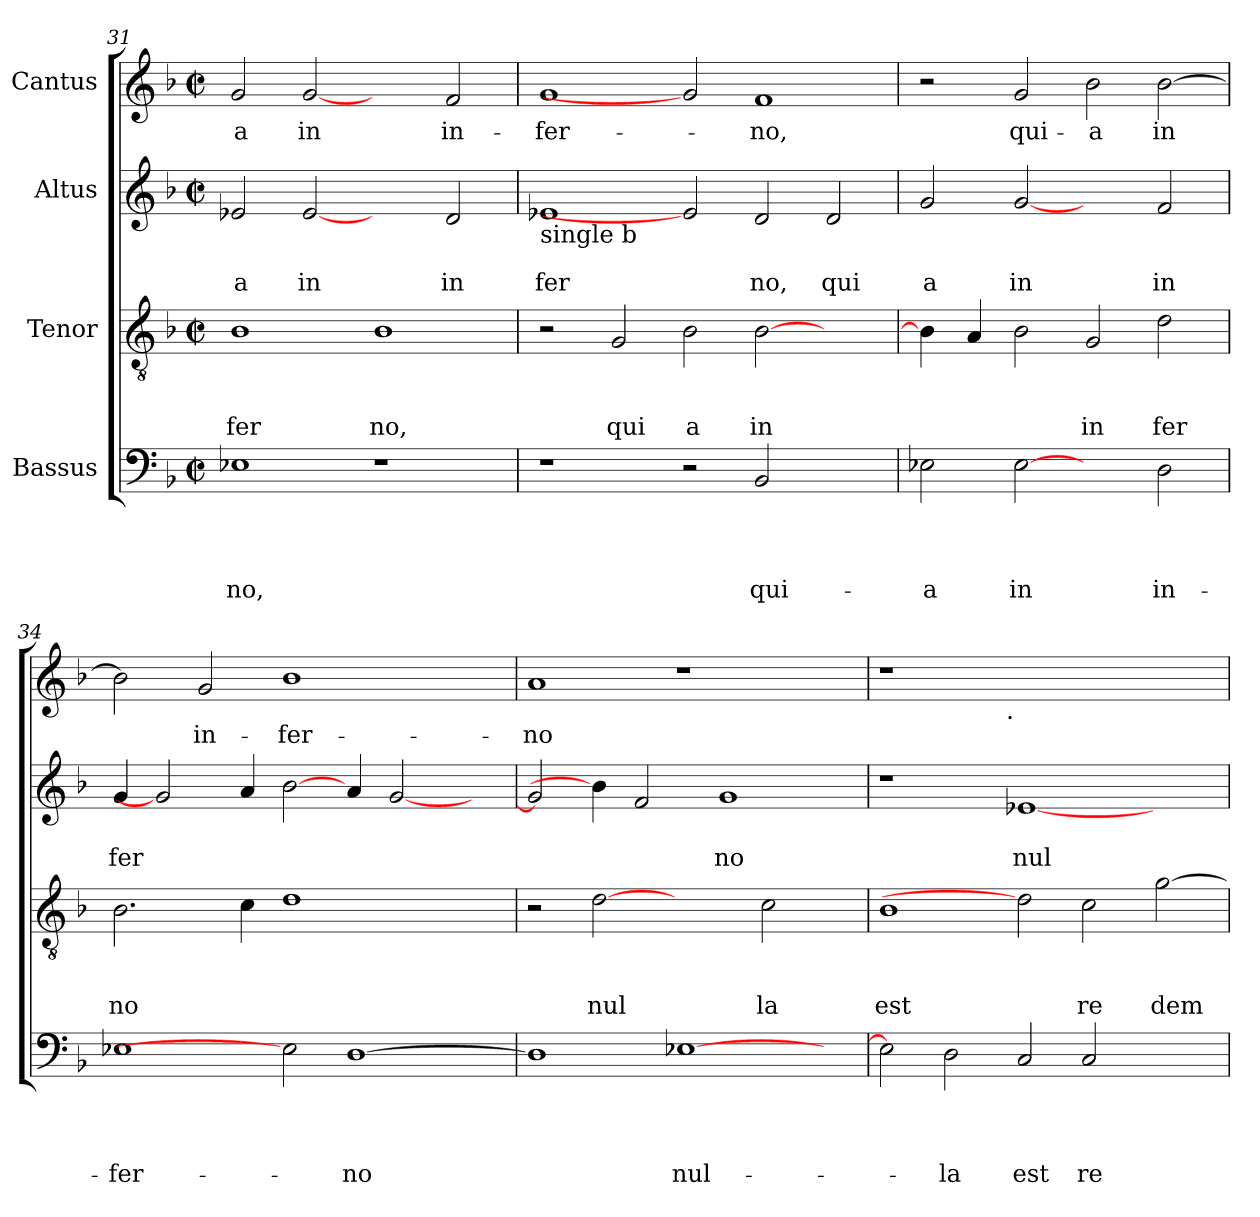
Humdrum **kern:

**kern	**text	**text	**text	**text	**kern	**text	**text	**text	**kern	**text	**text	**kern	**text
*part4	*part4	*part4	*part4	*part4	*part3	*part3	*part3	*part3	*part2	*part2	*part2	*part1	*part1
*staff4	*staff4	*staff4	*staff4	*staff4	*staff3	*staff3	*staff3	*staff3	*staff2	*staff2	*staff2	*staff1	*staff1
*I"Bassus	*	*	*	*	*I"Tenor	*	*	*	*I"Altus	*	*	*I"Cantus	*
!!LO:PB:g=z
*clefF4	*	*	*	*	*clefGv2	*	*	*	*clefG2	*	*	*clefG2	*
*k[b-]	*	*	*	*	*k[b-]	*	*	*	*k[b-]	*	*	*k[b-]	*
*F:	*	*	*	*	*F:	*	*	*	*F:	*	*	*F:	*
*M2/2	*	*	*	*	*M2/2	*	*	*	*M2/2	*	*	*M2/2	*
*met(c|)	*	*	*	*	*met(c|)	*	*	*	*met(c|)	*	*	*met(c|)	*
=31	=31	=31	=31	=31	=31	=31	=31	=31	=31	=31	=31	=31	=31
!	!	!	!	!LO:LY:b	!	!	!	!LO:LY:b	!	!	!LO:LY:b	!	!LO:LY:b
1E-X	.	.	.	no,	1B-	.	.	-fer	2e-X/	.	a	2g/	-a
!	!	!	!	!	!	!	!	!	!	!	!LO:LY:b	!	!LO:LY:b
.	.	.	.	.	.	.	.	.	[2e-	.	in	[2g	in
!	!	!	!	!	!	!	!	!LO:LY:b	!	!	!	!	!
1r	.	.	.	.	1B-	.	.	no,	2ryy	.	.	2ryy	.
!	!	!	!	!	!	!	!	!	!	!	!LO:LY:b	!	!LO:LY:b
.	.	.	.	.	.	.	.	.	2d/	.	in	2f/	in-
=32	=32	=32	=32	=32	=32	=32	=32	=32	=32	=32	=32	=32	=32
!	!	!	!	!	!	!	!	!	!LO:TX:b:t=single b	!	!	!	!
!	!	!	!	!	!	!	!	!	!	!	!LO:LY:b	!	!LO:LY:b
1r	.	.	.	.	2r	.	.	.	1e-	.	fer	1g	-fer-
!	!	!	!	!	!	!	!	!LO:LY:b	!	!	!	!	!
.	.	.	.	.	2G/	.	.	qui	.	.	.	.	.
!	!	!	!	!	!	!	!	!LO:LY:b	!	!	!	!	!
2r	.	.	.	.	2B-\	.	.	a	2e-]	.	.	2g]	.
!	!	!	!	!LO:LY:b	!	!	!	!LO:LY:b	!	!	!LO:LY:b	!	!LO:LY:b
2BB-/	.	.	.	qui-	[>2B-\	.	.	in	2d/	.	no,	1f	-no,
!	!	!	!	!	!	!	!	!	!	!	!LO:LY:b	!	!
2ryy	.	.	.	.	2ryy	.	.	.	2d/	.	qui	.	.
=33	=33	=33	=33	=33	=33	=33	=33	=33	=33	=33	=33	=33	=33
!	!	!	!	!LO:LY:b	!	!	!	!	!	!	!LO:LY:b	!	!
2E-X\	.	.	.	-a	4B-\]	.	.	.	2g/	.	a	2r	.
.	.	.	.	.	4A/	.	.	.	.	.	.	.	.
!	!	!	!	!LO:LY:b	!	!	!	!	!	!	!LO:LY:b	!	!LO:LY:b
[2E-	.	.	.	in	2B-\	.	.	.	[2g	.	in	2g/	qui-
!	!	!	!	!	!	!	!	!LO:LY:b	!	!	!	!	!LO:LY:b
2ryy	.	.	.	.	2G/	.	.	in	2ryy	.	.	2b-\	-a
!	!	!	!	!LO:LY:b	!	!	!	!LO:LY:b	!	!	!LO:LY:b	!	!LO:LY:b
2D\	.	.	.	in-	2d\	.	.	fer	2f/	.	in	[>2b-\	in
=34	=34	=34	=34	=34	=34	=34	=34	=34	=34	=34	=34	=34	=34
!	!	!	!	!LO:LY:b	!	!	!	!LO:LY:b	!	!	!LO:LY:b	!	!
1E-X	.	.	.	-fer-	2.B-\	.	.	no	4g/	.	fer	2b-\]	.
.	.	.	.	.	.	.	.	.	2g]	.	.	.	.
!	!	!	!	!	!	!	!	!	!	!	!	!	!LO:LY:b
.	.	.	.	.	.	.	.	.	.	.	.	2g/	in-
.	.	.	.	.	4c\	.	.	.	4a/	.	.	.	.
!	!	!	!	!	!	!	!	!	!	!	!	!	!LO:LY:b
2E-]	.	.	.	.	1d	.	.	.	[2b-\	.	.	1b-	-fer-
!	!	!	!	!LO:LY:b	!	!	!	!	!	!	!	!	!
[>1D	.	.	.	-no	.	.	.	.	4a/	.	.	.	.
.	.	.	.	.	.	.	.	.	[<2g/	.	.	.	.
.	.	.	.	.	2ryy	.	.	.	.	.	.	2ryy	.
.	.	.	.	.	.	.	.	.	4ryy	.	.	.	.
=35	=35	=35	=35	=35	=35	=35	=35	=35	=35	=35	=35	=35	=35
!	!	!	!	!	!	!	!	!	!	!	!	!	!LO:LY:b
1D]	.	.	.	.	2r	.	.	.	2g/]	.	.	1a	-no
!	!	!	!	!	!	!	!	!LO:LY:b	!	!	!	!	!
.	.	.	.	.	[2d	.	.	nul	4b-\]	.	.	.	.
.	.	.	.	.	.	.	.	.	2f/	.	.	.	.
!	!	!	!	!LO:LY:b	!	!	!	!	!	!	!	!	!
[>1E-X	.	.	.	nul-	2ryy	.	.	.	.	.	.	1r	.
!	!	!	!	!	!	!	!	!	!	!	!LO:LY:b	!	!
.	.	.	.	.	.	.	.	.	1g	.	no	.	.
!	!	!	!	!	!	!	!	!LO:LY:b	!	!	!	!	!
.	.	.	.	.	2c\	.	.	la	.	.	.	.	.
4ryy	.	.	.	.	4ryy	.	.	.	.	.	.	4ryy	.
=36	=36	=36	=36	=36	=36	=36	=36	=36	=36	=36	=36	=36	=36
!	!	!	!	!	!	!	!	!LO:LY:b	!	!	!	!	!
*	*	*	*	*	*	*	*	*	*	*	*	*^	*
2E-\]	.	.	.	.	1B-	.	.	est	1r	.	.	1r	2ryy	.
!	!	!	!	!LO:LY:b	!	!	!	!	!	!	!	!	!	!
2D\	.	.	.	-la	.	.	.	.	.	.	.	.	4...ryy	.
!	!	!	!	!	!	!	!	!	!	!	!	!	!LO:TX:b:t=.	!
.	.	.	.	.	.	.	.	.	.	.	.	.	1ryy	.
!	!	!	!	!LO:LY:b	!	!	!	!	!	!	!LO:LY:b	!	!	!
2C/	.	.	.	est	2d]	.	.	.	[>1e-X	.	nul	1.ryy	.	.
!	!	!	!	!LO:LY:b	!	!	!	!LO:LY:b	!	!	!	!	!	!
2C/	.	.	.	re-	2c\	.	.	re	.	.	.	.	.	.
.	.	.	.	.	.	.	.	.	.	.	.	.	2ryy	.
!	!	!	!	!	!	!	!	!LO:LY:b	!	!	!	!	!	!
2ryy	.	.	.	.	[>2g\	.	.	dem	2ryy	.	.	.	.	.
.	.	.	.	.	.	.	.	.	.	.	.	.	32ryy	.
*	*	*	*	*	*	*	*	*	*	*	*	*v	*v	*
=	=	=	=	=	=	=	=	=	=	=	=	=	=
*-	*-	*-	*-	*-	*-	*-	*-	*-	*-	*-	*-	*-	*-
